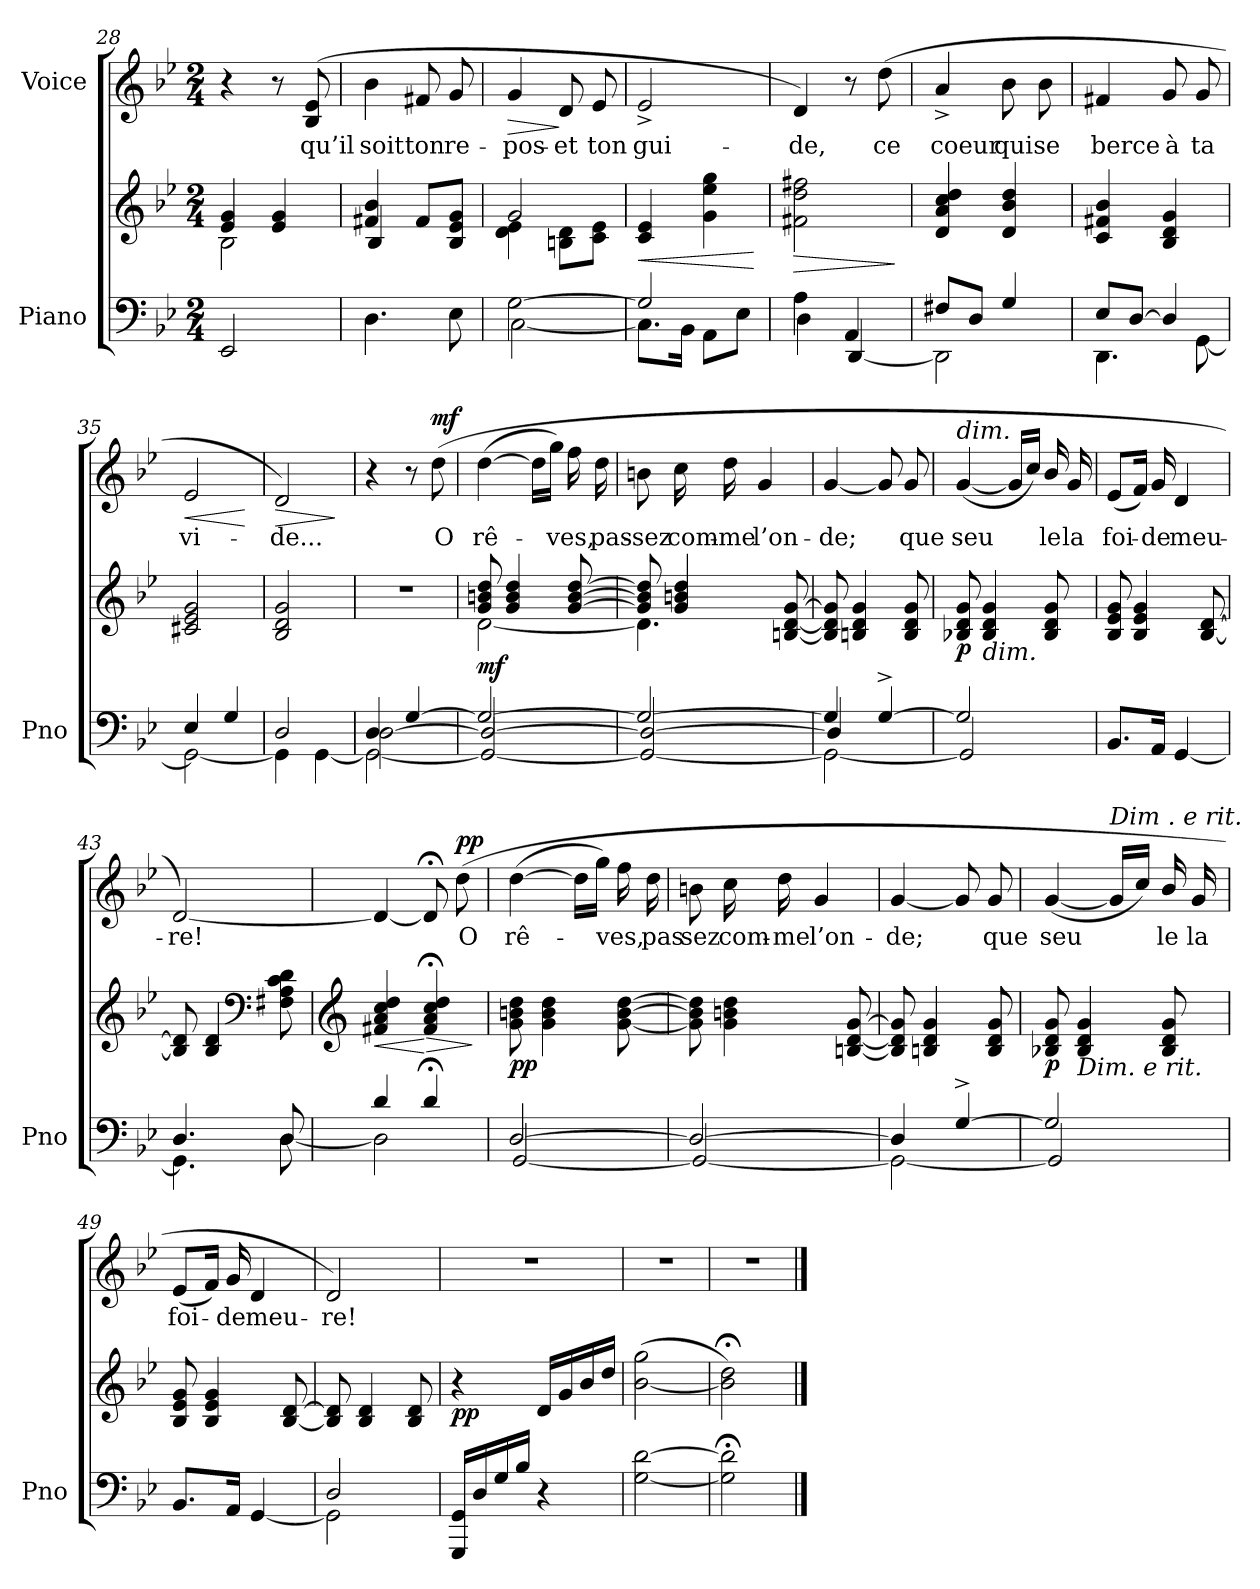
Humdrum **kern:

**kern	**kern	**dynam	**kern	**text	**dynam
*part2	*part2	*part2	*part1	*part1	*part1
*staff3	*staff2	*staff2/3	*staff1	*staff1	*staff1
*I"Piano	*	*	*I"Voice	*	*
*I'Pno	*	*	*	*	*
*clefF4	*clefG2	*	*clefG2	*	*
*k[b-e-]	*k[b-e-]	*	*k[b-e-]	*	*
*M2/4	*M2/4	*	*M2/4	*	*
=28	=28	=28	=28	=28	=28
*	*^	*	*	*	*
2EE-/	4e-/ 4g/	2B-\	.	4r	.	.
.	4e-/ 4g/	.	.	8r	.	.
.	.	.	.	(8B-/ 8e-/	qu’il	.
=29	=29	=29	=29	=29	=29	=29
4.D\	4f#X/ 4b-/	4B-/	.	4b-\	soit	.
.	8f#/L	4ryy	.	8f#X/	ton	.
8E-\	8B-/ 8e-/ 8g/J	.	.	8g/	re-	.
=30	=30	=30	=30	=30	=30	=30
*^	*	*	*	*	*	*
!	!	!	!	!	!	!	!LO:HP:b
[>2G\	[2C\	2g/	4d\ 4e-\	.	4g/	-pos-	>
.	.	.	8Bn\ 8d\L	.	8d/	-et	]
.	.	.	8c\ 8e-\J	.	8e-/	ton	.
=31	=31	=31	=31	=31	=31	=31	=31
!	!	!	!	!LO:HP:b	!	!	!
*	*	*v	*v	*	*	*	*
2G/]	8.C\L]	4c/ 4e-/	<	2e-^/	gui-	.
.	16BB-\Jk	.	.	.	.	.
.	8AA\L	4g\ 4ee-\ 4gg\	.	.	.	.
.	8E-\J	.	.	.	.	.
*v	*v	*	*	*	*	*
.	.	[	.	.	.
=32	=32	=32	=32	=32	=32
*^	*	*	*	*	*
!	!	!	!LO:HP:b	!	!	!
4A\	4D\	2f#X\ 2dd\ 2ff#X\	>	4d/)	-de,	.
4AA/	[<4DD/	.	.	8r	.	.
.	.	.	.	(8dd\	ce	.
*v	*v	*	*	*	*	*
.	.	]	.	.	.
=33	=33	=33	=33	=33	=33
*^	*	*	*	*	*
8F#X/L	2DD\]	4d/ 4a/ 4cc/ 4dd/	.	4a^>/	coeur	.
8D/J	.	.	.	.	.	.
4G/	.	4d/ 4b-/ 4dd/	.	8b-\	qui	.
.	.	.	.	8b-\	se	.
=34	=34	=34	=34	=34	=34	=34
8E-/L	4.DD\	4c/ 4f#X/ 4b-/	.	4f#X/	berce	.
[8D/J	.	.	.	.	.	.
4D/]	.	4B-/ 4d/ 4g/	.	8g/	à	.
.	[8GG\	.	.	8g/	ta	.
=35	=35	=35	=35	=35	=35	=35
!	!	!	!	!	!	!LO:HP:b
4E-/	2GG\_	2c#X/ 2e-/ 2g/	.	2e-/	vi-	<
4G/	.	.	.	.	.	.
*v	*v	*	*	*	*	*
.	.	.	.	.	[
=36	=36	=36	=36	=36	=36
*^	*	*	*	*	*
!	!	!	!	!	!	!LO:HP:b
2D/	4GG\]	2B-/ 2d/ 2g/	.	2d/)	-de...	>
.	[4GG\	.	.	.	.	.
*v	*v	*	*	*	*	*
.	.	.	.	.	]
=37	=37	=37	=37	=37	=37
*^	*	*	*	*	*
*	*^	*	*	*	*	*
4D/	2GG\_	[2D\	2r	.	4r	.	.
[4G/	.	.	.	.	8r	.	.
!	!	!	!	!	!	!	!LO:DY:a
.	.	.	.	.	(8dd\	O	mf
=38	=38	=38	=38	=38	=38	=38	=38
*	*	*	*^	*	*	*	*
!	!	!	!	!	!LO:DY:b	!	!	!
2G/_	2GG/_	2D/_	8g/ 8bn/ 8dd/	[2d\	mf	([4dd\	rê-	.
.	.	.	4g/ 4b/ 4dd/	.	.	.	.	.
.	.	.	.	.	.	16dd\LL]	.	.
.	.	.	.	.	.	16gg\JJ)	.	.
.	.	.	[<8g/ [8b/ [8dd/	.	.	16ff\	-ves,	.
.	.	.	.	.	.	16dd\	pas-	.
=39	=39	=39	=39	=39	=39	=39	=39	=39
2G/_	2GG/_	2D/_	8g/] 8b/] 8dd/]	4.d\]	.	8bn\	-sez	.
.	.	.	4g/ 4bn/ 4dd/	.	.	16cc\	com-	.
.	.	.	.	.	.	16dd\	-me	.
.	.	.	.	.	.	4g/	l’on-	.
.	.	.	[8Bn/ [>8d/ [8g/	8ryy	.	.	.	.
*	*	*	*v	*v	*	*	*	*
=40	=40	=40	=40	=40	=40	=40	=40
4G/]	2GG\_	4D/]	8B/] 8d/] 8g/]	.	[4g/	-de;	.
.	.	.	4Bn/ 4d/ 4g/	.	.	.	.
[>4G^>/	.	4ryy	.	.	8g/]	.	.
.	.	.	8B/ 8d/ 8g/	.	8g/	que	.
*	*v	*v	*	*	*	*	*
=41	=41	=41	=41	=41	=41	=41
!	!	!	!	!LO:TX:a:i:t=dim.	!	!
!	!	!	!LO:DY:b	!	!	!
2G/]	2GG/]	8B-X/ 8d/ 8g/	p	([4g/	seu	.
!	!	!LO:TX:b:i:t=dim.	!	!	!	!
.	.	4B-/ 4d/ 4g/	.	.	.	.
.	.	.	.	16g/LL]	.	.
.	.	.	.	16cc/JJ)	.	.
.	.	8B-/ 8d/ 8g/	.	16b-/	le	.
.	.	.	.	16g/	la	.
*v	*v	*	*	*	*	*
=42	=42	=42	=42	=42	=42
8.BB-/L	8B-/ 8e-/ 8g/	.	(8e-/L	foi-	.
.	4B-/ 4e-/ 4g/	.	16f/Jk)	.	.
16AA/Jk	.	.	16g/	-de	.
[<4GG/	.	.	4d/	meu-	.
.	[8B-/ [8d/	.	.	.	.
=43	=43	=43	=43	=43	=43
*^	*	*	*	*	*
4.D/	4.GG\]	8B-/] 8d/]	.	[2d/)	-re!	.
.	.	4B-/ 4d/	.	.	.	.
*	*	*clefF4	*	*	*	*
8D/	[8D\	8F#X\ 8A\ 8c\ 8d\	.	.	.	.
=44	=44	=44	=44	=44	=44	=44
*	*	*clefG2	*	*	*	*
!	!	!	!LO:HP:b	!	!	!
4d/	2D\]	4f#X/ 4a/ 4cc/ 4dd/	<	4d/_	.	.
!	!	!	!LO:HP:n=1:b	!	!	!
4d;</	.	4f#/;< 4a/;< 4cc/;< 4dd/;<	[ >	8d;</]	.	.
!	!	!	!	!	!	!LO:DY:a
.	.	.	.	(8dd\	O	pp
*v	*v	*	*	*	*	*
.	.	]	.	.	.
=45	=45	=45	=45	=45	=45
*^	*	*	*	*	*
!	!	!	!LO:DY:b	!	!	!
[2D/	[<2GG/	8g\ 8bn\ 8dd\	pp	([4dd\	rê-	.
.	.	4g\ 4b\ 4dd\	.	.	.	.
.	.	.	.	16dd\LL]	.	.
.	.	.	.	16gg\JJ)	.	.
.	.	[8g\ [8b\ [8dd\	.	16ff\	-ves,	.
.	.	.	.	16dd\	pas	.
=46	=46	=46	=46	=46	=46	=46
2D/_	2GG/_	8g\] 8b\] 8dd\]	.	8bn\	sez	.
.	.	4g\ 4bn\ 4dd\	.	16cc\	com-	.
.	.	.	.	16dd\	-me	.
.	.	.	.	4g/	l’on-	.
.	.	[8Bn/ [8d/ [8g/	.	.	.	.
=47	=47	=47	=47	=47	=47	=47
4D/]	2GG\_	8B/] 8d/] 8g/]	.	[4g/	-de;	.
.	.	4Bn/ 4d/ 4g/	.	.	.	.
[4G^/	.	.	.	8g/]	.	.
.	.	8B/ 8d/ 8g/	.	8g/	que	.
=48	=48	=48	=48	=48	=48	=48
!	!	!	!LO:DY:b	!	!	!
2G/]	2GG/]	8B-X/ 8d/ 8g/	p	([4g/	seu	.
!	!	!LO:TX:b:i:t=Dim. e rit.	!	!	!	!
.	.	4B-/ 4d/ 4g/	.	.	.	.
!	!	!	!	!LO:TX:a:i:t=Dim . e  rit.	!	!
.	.	.	.	16g/LL]	.	.
.	.	.	.	16cc/JJ)	.	.
.	.	8B-/ 8d/ 8g/	.	16b-/	le	.
.	.	.	.	16g/	la	.
*v	*v	*	*	*	*	*
=49	=49	=49	=49	=49	=49
8.BB-/L	8B-/ 8e-/ 8g/	.	(8e-/L	foi-	.
.	4B-/ 4e-/ 4g/	.	16f/Jk)	.	.
16AA/Jk	.	.	16g/	-de	.
[<4GG/	.	.	4d/	meu-	.
.	[8B-/ [8d/	.	.	.	.
=50	=50	=50	=50	=50	=50
*^	*	*	*	*	*
2D/	2GG\]	8B-/] 8d/]	.	2d/)	-re!	.
.	.	4B-/ 4d/	.	.	.	.
.	.	8B-/ 8d/	.	.	.	.
*v	*v	*	*	*	*	*
=51	=51	=51	=51	=51	=51
!	!	!LO:DY:b	!	!	!
16GGG/ 16GG/LL	4r	pp	2r	.	.
16D/	.	.	.	.	.
16G/	.	.	.	.	.
16B-/JJ	.	.	.	.	.
4r	16d/LL	.	.	.	.
.	16g/	.	.	.	.
.	16b-/	.	.	.	.
.	16dd/JJ	.	.	.	.
=52	=52	=52	=52	=52	=52
[2G\ [2d\	(>[2b-\ 2gg\	.	2r	.	.
=53	=53	=53	=53	=53	=53
2G\];< 2d\];<	2b-\];< 2dd\;<)	.	2r	.	.
==	==	==	==	==	==
*-	*-	*-	*-	*-	*-
